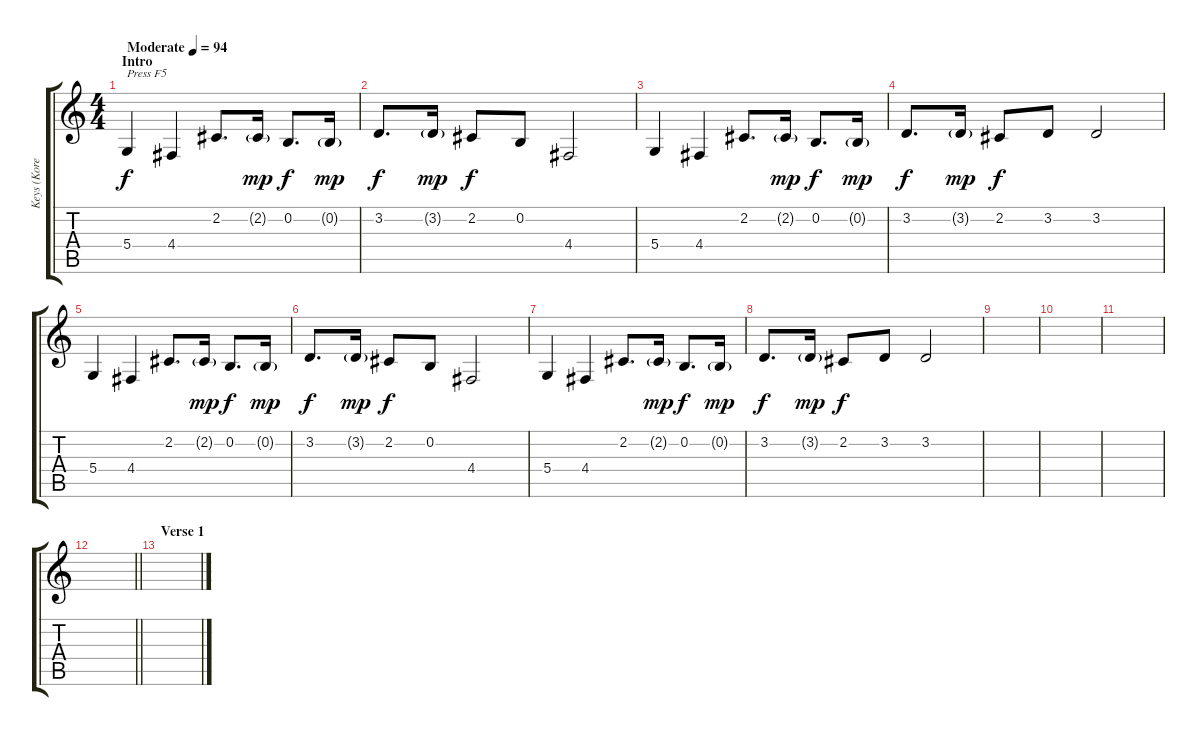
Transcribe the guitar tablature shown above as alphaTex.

\track ("Keys (Korey Cooper)" "Keys (Kore") {instrument acousticgrandpiano}
\staff {score tabs}
\tuning (E4 B3 G3 D3 A2 E2) {hide}
\ts (4 4)
\section ("" "Intro")
\tempo (94 "Moderate")
\clef g2
\ks c
5.4.4{txt "Press F5" dy f instrument acousticgrandpiano} 4.4.4 2.2.8{d} 2.2{g}.16{dy mp} 0.2.8{d dy f} 0.2{g}.16{dy mp} |
3.2.8{d dy f} 3.2{g}.16{dy mp} 2.2.8{dy f} 0.2.8 4.4.2 |
5.4.4 4.4.4 2.2.8{d} 2.2{g}.16{dy mp} 0.2.8{d dy f} 0.2{g}.16{dy mp} |
3.2.8{d dy f} 3.2{g}.16{dy mp} 2.2.8{dy f} 3.2.8 3.2.2 |
5.4.4 4.4.4 2.2.8{d} 2.2{g}.16{dy mp} 0.2.8{d dy f} 0.2{g}.16{dy mp} |
3.2.8{d dy f} 3.2{g}.16{dy mp} 2.2.8{dy f} 0.2.8 4.4.2 |
5.4.4 4.4.4 2.2.8{d} 2.2{g}.16{dy mp} 0.2.8{d dy f} 0.2{g}.16{dy mp} |
3.2.8{d dy f} 3.2{g}.16{dy mp} 2.2.8{dy f} 3.2.8 3.2.2 |
|
|
|
\barLineRight lightlight
|
\section ("" "Verse 1")
